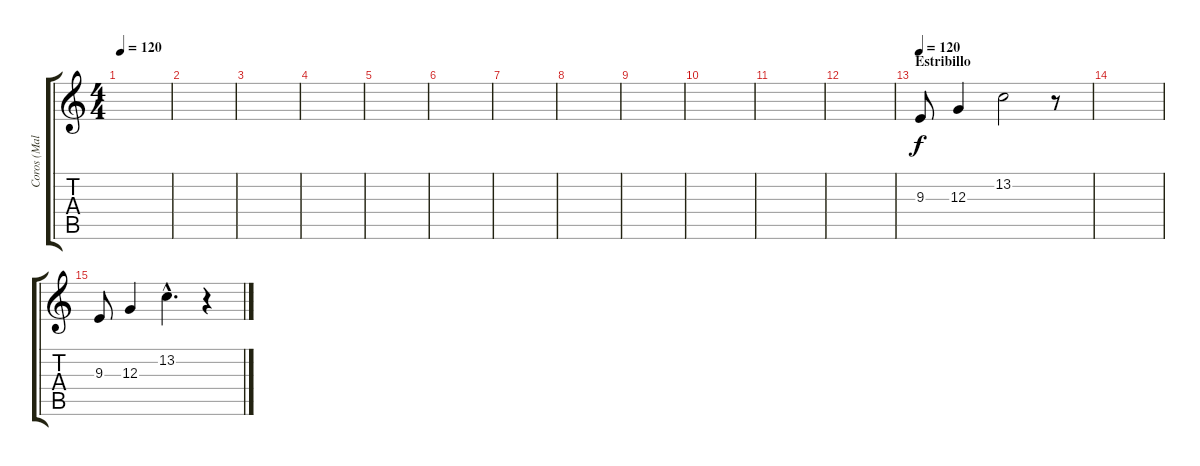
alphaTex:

\track ("Coros (Malcom y Cliff)" "Coros (Mal") {instrument choiraahs}
\staff {score tabs}
\tuning (E4 B3 G3 D3 A2 E2) {hide}
\ts (4 4)
\tempo 120
\clef g2
\ks c
|
|
|
|
|
|
|
|
|
|
|
|
\section ("" "Estribillo")
\tempo 120
9.3.8 12.3.4 13.2.2 r.8 |
|
9.3.8 12.3.4 13.2{hac}.4{d} r.4
